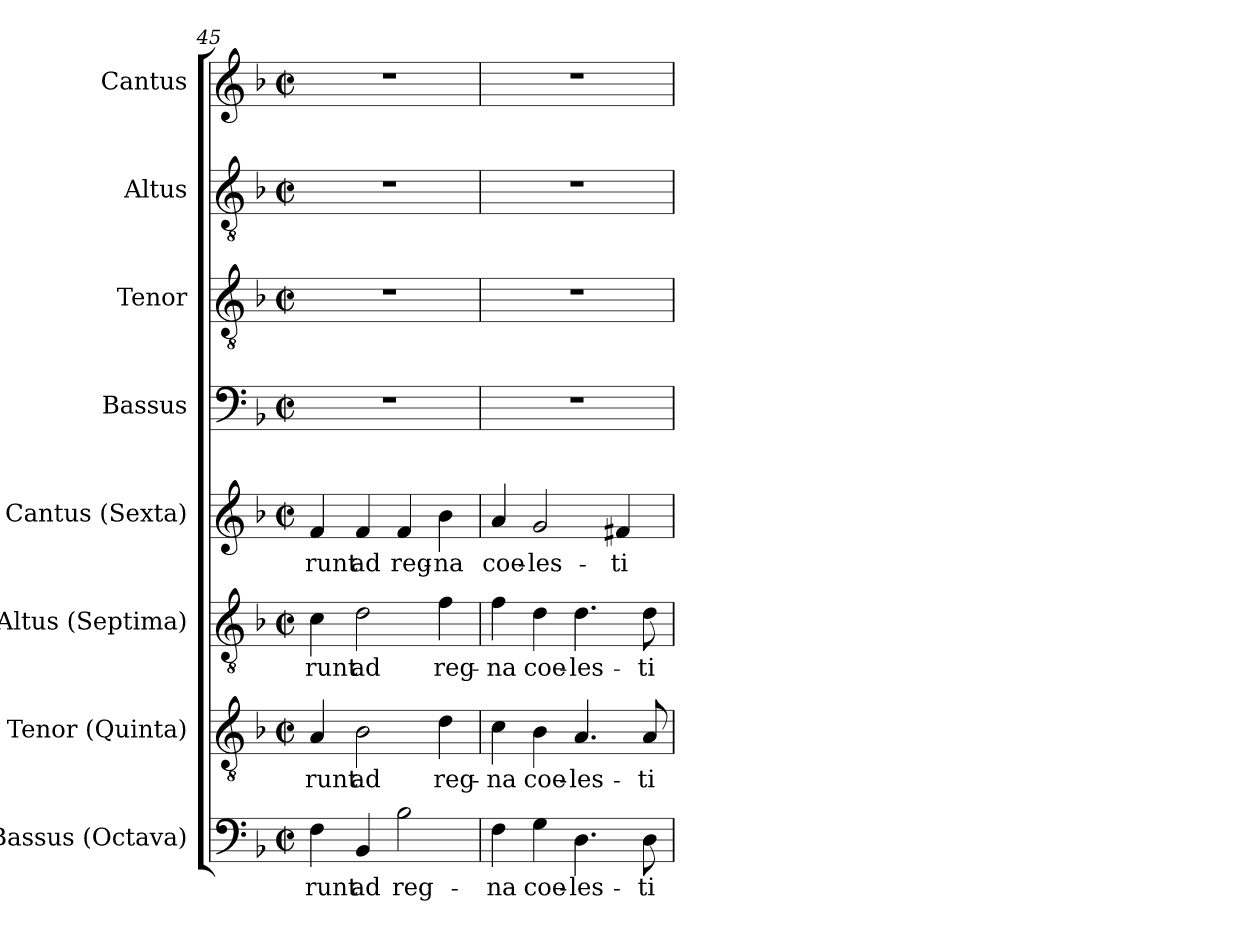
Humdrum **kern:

**kern	**text	**kern	**text	**kern	**text	**kern	**text	**kern	**kern	**kern	**kern
*part8	*part8	*part7	*part7	*part6	*part6	*part5	*part5	*part4	*part3	*part2	*part1
*staff8	*staff8	*staff7	*staff7	*staff6	*staff6	*staff5	*staff5	*staff4	*staff3	*staff2	*staff1
*I"Bassus (Octava)	*	*I"Tenor (Quinta)	*	*I"Altus (Septima)	*	*I"Cantus (Sexta)	*	*I"Bassus	*I"Tenor	*I"Altus	*I"Cantus
*I'B.	*	*I'T.	*	*I'T.	*	*I'A.	*	*I'B.	*I'T.	*I'T.	*I'A.
*clefF4	*	*clefGv2	*	*clefGv2	*	*clefG2	*	*clefF4	*clefGv2	*clefGv2	*clefG2
*	*	*ITrd7c12	*	*ITrd7c12	*	*	*	*	*ITrd7c12	*ITrd7c12	*
*k[b-]	*	*k[b-]	*	*k[b-]	*	*k[b-]	*	*k[b-]	*k[b-]	*k[b-]	*k[b-]
*F:	*	*F:	*	*F:	*	*F:	*	*F:	*F:	*F:	*F:
*M2/2	*	*M2/2	*	*M2/2	*	*M2/2	*	*M2/2	*M2/2	*M2/2	*M2/2
*met(c|)	*	*met(c|)	*	*met(c|)	*	*met(c|)	*	*met(c|)	*met(c|)	*met(c|)	*met(c|)
=45	=45	=45	=45	=45	=45	=45	=45	=45	=45	=45	=45
!	!LO:LY:b:color=#000000	!	!	!	!	!	!	!	!	!	!
!	!	!	!LO:LY:b:color=#000000	!	!	!	!	!	!	!	!
!	!	!	!	!	!LO:LY:b:color=#000000	!	!	!	!	!	!
!	!	!	!	!	!	!	!LO:LY:b:color=#000000	!	!	!	!
4Fi\	-runt	4AAi/	-runt	4Ci\	-runt	4fi/	-runt	1r	1r	1r	1r
!	!LO:LY:b:color=#000000	!	!	!	!	!	!	!	!	!	!
!	!	!	!LO:LY:b:color=#000000	!	!	!	!	!	!	!	!
!	!	!	!	!	!LO:LY:b:color=#000000	!	!	!	!	!	!
!	!	!	!	!	!	!	!LO:LY:b:color=#000000	!	!	!	!
4BB-i/	ad	2BB-i\	ad	2Di\	ad	4fi/	ad	.	.	.	.
!	!LO:LY:b:color=#000000	!	!	!	!	!	!	!	!	!	!
!	!	!	!	!	!	!	!LO:LY:b:color=#000000	!	!	!	!
2B-i\	reg-	.	.	.	.	4fi/	reg-	.	.	.	.
!	!	!	!LO:LY:b:color=#000000	!	!	!	!	!	!	!	!
!	!	!	!	!	!LO:LY:b:color=#000000	!	!	!	!	!	!
!	!	!	!	!	!	!	!LO:LY:b:color=#000000	!	!	!	!
.	.	4Di\	reg-	4Fi\	reg-	4b-i\	-na	.	.	.	.
=46	=46	=46	=46	=46	=46	=46	=46	=46	=46	=46	=46
!	!LO:LY:b:color=#000000	!	!	!	!	!	!	!	!	!	!
!	!	!	!LO:LY:b:color=#000000	!	!	!	!	!	!	!	!
!	!	!	!	!	!LO:LY:b:color=#000000	!	!	!	!	!	!
!	!	!	!	!	!	!	!LO:LY:b:color=#000000	!	!	!	!
4Fi\	-na	4Ci\	-na	4Fi\	-na	4ai/	coe-	1r	1r	1r	1r
!	!LO:LY:b:color=#000000	!	!	!	!	!	!	!	!	!	!
!	!	!	!LO:LY:b:color=#000000	!	!	!	!	!	!	!	!
!	!	!	!	!	!LO:LY:b:color=#000000	!	!	!	!	!	!
!	!	!	!	!	!	!	!LO:LY:b:color=#000000	!	!	!	!
4Gi\	coe-	4BB-i\	coe-	4Di\	coe-	2gi/	-les-	.	.	.	.
!	!LO:LY:b:color=#000000	!	!	!	!	!	!	!	!	!	!
!	!	!	!LO:LY:b:color=#000000	!	!	!	!	!	!	!	!
!	!	!	!	!	!LO:LY:b:color=#000000	!	!	!	!	!	!
4.Di\	-les-	4.AAi/	-les-	4.Di\	-les-	.	.	.	.	.	.
!	!	!	!	!	!	!	!LO:LY:b:color=#000000	!	!	!	!
.	.	.	.	.	.	4f#Xi/	-ti-	.	.	.	.
!	!LO:LY:b:color=#000000	!	!	!	!	!	!	!	!	!	!
!	!	!	!LO:LY:b:color=#000000	!	!	!	!	!	!	!	!
!	!	!	!	!	!LO:LY:b:color=#000000	!	!	!	!	!	!
8Di\	-ti-	8AAi/	-ti-	8Di\	-ti-	.	.	.	.	.	.
=	=	=	=	=	=	=	=	=	=	=	=
*-	*-	*-	*-	*-	*-	*-	*-	*-	*-	*-	*-
